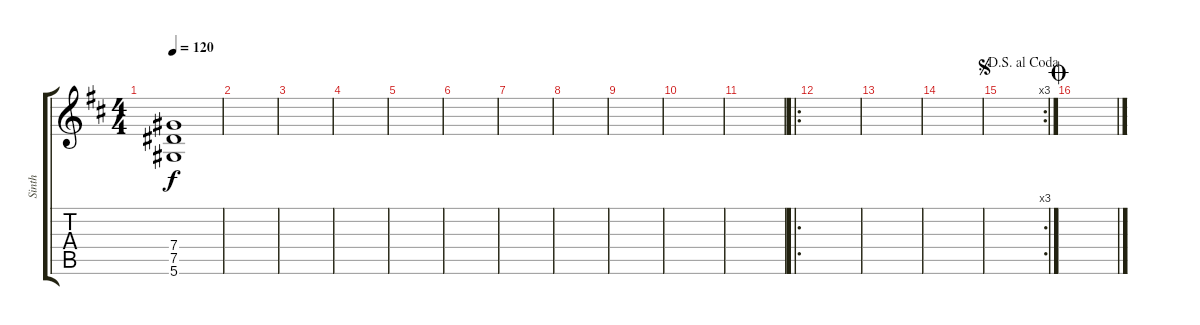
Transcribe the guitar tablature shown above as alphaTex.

\track ("Sinth" "Sinth") {instrument distortionguitar}
\staff {score tabs}
\tuning (Eb4 Bb3 Gb3 Db3 Ab2 Eb2) {hide}
\ts (4 4)
\tempo 120
\clef g2
\ks bminor
(7.4{t} 7.5{t} 5.6{t}).1{dy f} |
|
|
|
|
|
|
|
|
|
|
\ro
|
|
|
\rc 3
\jump segno
\jump dalsegnoalcoda
|
\jump coda
